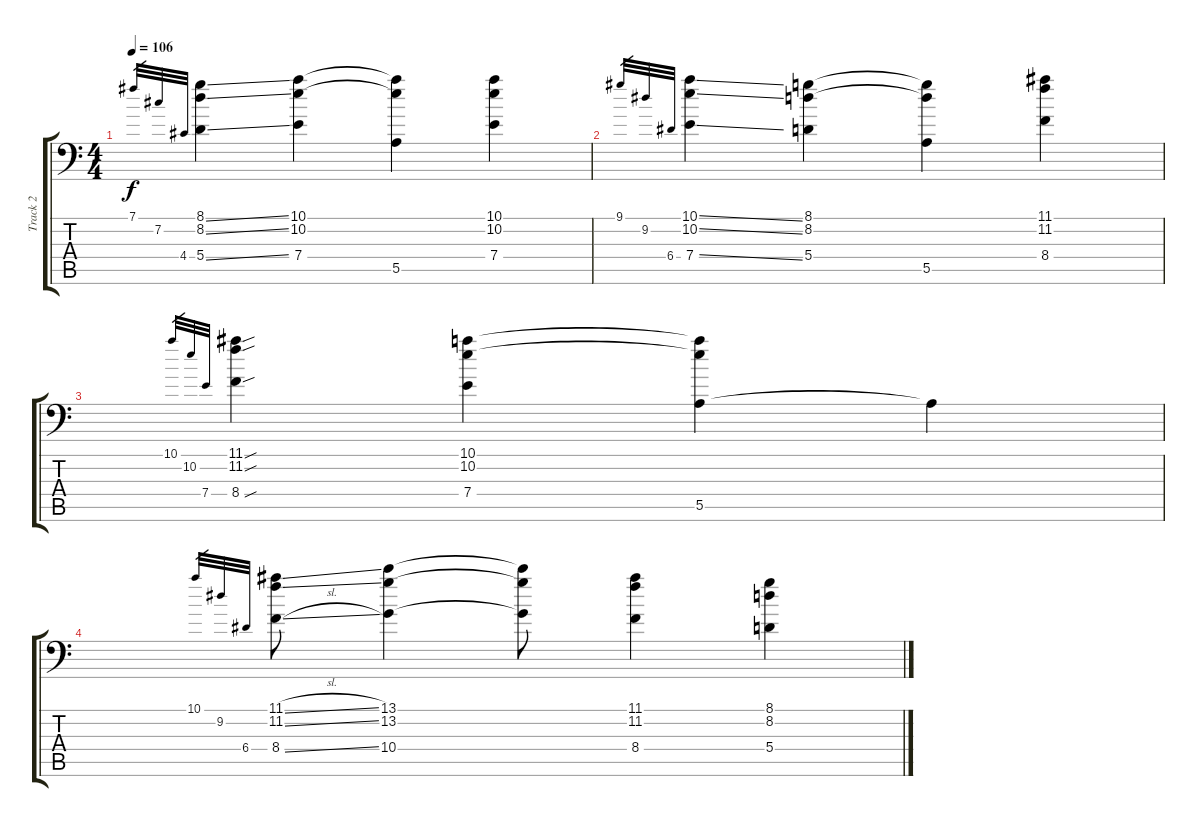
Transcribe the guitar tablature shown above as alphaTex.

\track ("Track 2" "Track 2") {instrument acousticguitarnylon}
\staff {score tabs}
\tuning (B3 Gb3 D3 A2 E2 A1) {hide}
\ts (4 4)
\tempo 106
\clef f4
\ks c
7.1.32{gr dy f} 7.2.32{gr} 4.4.32{gr} (8.1{ss} 8.2{ss} 5.4{ss}).4{volume 16} (10.1 10.2 7.4).4 (10.1{t} 10.2{t} 5.5).4 (10.1 10.2 7.4).4 |
9.1.32{gr} 9.2.32{gr} 6.4.32{gr} (10.1{ss} 10.2{ss} 7.4{ss}).4 (8.1 8.2 5.4).4 (8.1{t} 8.2{t} 5.5).4 (11.1 11.2 8.4).4 |
10.1.32{gr} 10.2.32{gr} 7.4.32{gr} (11.1{sou} 11.2{sou} 8.4{sou}).4 (10.1 10.2 7.4).4 (10.1{t} 10.2{t} 5.5).4 5.5{t}.4 |
10.1.32{gr} 9.2.32{gr} 6.4.32{gr} (11.1{sl} 11.2{sl} 8.4{sl}).8 (13.1 13.2 10.4).4 (13.1{t} 13.2{t} 10.4{t}).8 (11.1 11.2 8.4).4 (8.1 8.2 5.4).4
